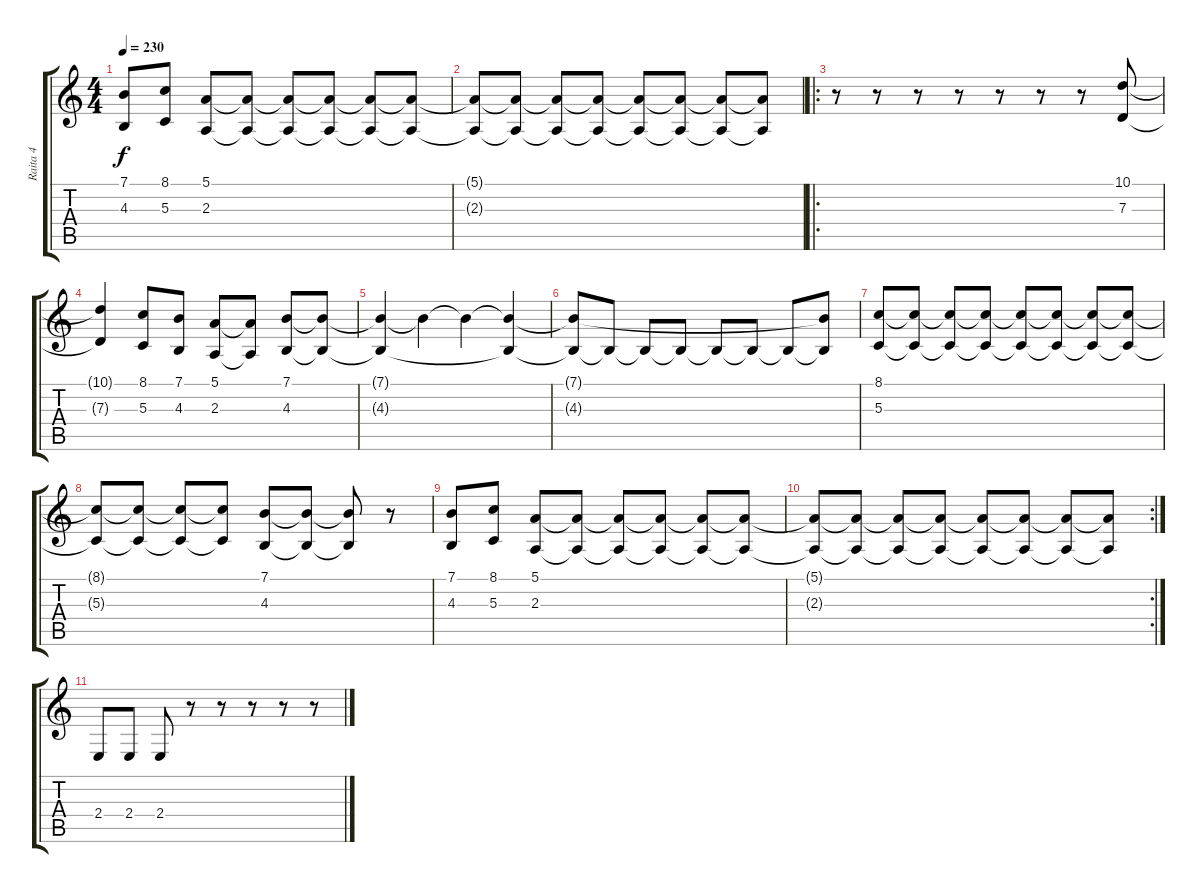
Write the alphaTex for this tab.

\track ("Raita 4" "Raita 4") {instrument brasssection}
\staff {score tabs}
\tuning (E4 B3 G3 D3 A2 E2) {hide}
\ts (4 4)
\tempo 230
\clef g2
\ks c
(7.1 4.3).8{dy f} (8.1 5.3).8 (5.1 2.3).8 (5.1{t} 2.3{t}).8 (5.1{t} 2.3{t}).8 (5.1{t} 2.3{t}).8 (5.1{t} 2.3{t}).8 (5.1{t} 2.3{t}).8 |
(5.1{t} 2.3{t}).8 (5.1{t} 2.3{t}).8 (5.1{t} 2.3{t}).8 (5.1{t} 2.3{t}).8 (5.1{t} 2.3{t}).8 (5.1{t} 2.3{t}).8 (5.1{t} 2.3{t}).8 (5.1{t} 2.3{t}).8 |
\ro
r.8 r.8 r.8 r.8 r.8 r.8 r.8 (10.1 7.3).8 |
(10.1{t} 7.3{t}).4 (8.1 5.3).8 (7.1 4.3).8 (5.1 2.3).8 (5.1{t} 2.3{t}).8 (7.1 4.3).8 (7.1{t} 4.3{t}).8 |
(7.1{t} 4.3{t}).4 7.1{t}.4 7.1{t}.4 (7.1{t} 4.3{t}).4 |
(7.1{t} 4.3{t}).8 4.3{t}.8 4.3{t}.8 4.3{t}.8 4.3{t}.8 4.3{t}.8 4.3{t}.8 (7.1{t} 4.3{t}).8 |
(8.1 5.3).8 (8.1{t} 5.3{t}).8 (8.1{t} 5.3{t}).8 (8.1{t} 5.3{t}).8 (8.1{t} 5.3{t}).8 (8.1{t} 5.3{t}).8 (8.1{t} 5.3{t}).8 (8.1{t} 5.3{t}).8 |
(8.1{t} 5.3{t}).8 (8.1{t} 5.3{t}).8 (8.1{t} 5.3{t}).8 (8.1{t} 5.3{t}).8 (7.1 4.3).8 (7.1{t} 4.3{t}).8 (7.1{t} 4.3{t}).8 r.8 |
(7.1 4.3).8 (8.1 5.3).8 (5.1 2.3).8 (5.1{t} 2.3{t}).8 (5.1{t} 2.3{t}).8 (5.1{t} 2.3{t}).8 (5.1{t} 2.3{t}).8 (5.1{t} 2.3{t}).8 |
\rc 2
(5.1{t} 2.3{t}).8 (5.1{t} 2.3{t}).8 (5.1{t} 2.3{t}).8 (5.1{t} 2.3{t}).8 (5.1{t} 2.3{t}).8 (5.1{t} 2.3{t}).8 (5.1{t} 2.3{t}).8 (5.1{t} 2.3{t}).8 |
2.4.8 2.4.8 2.4.8 r.8 r.8 r.8 r.8 r.8
